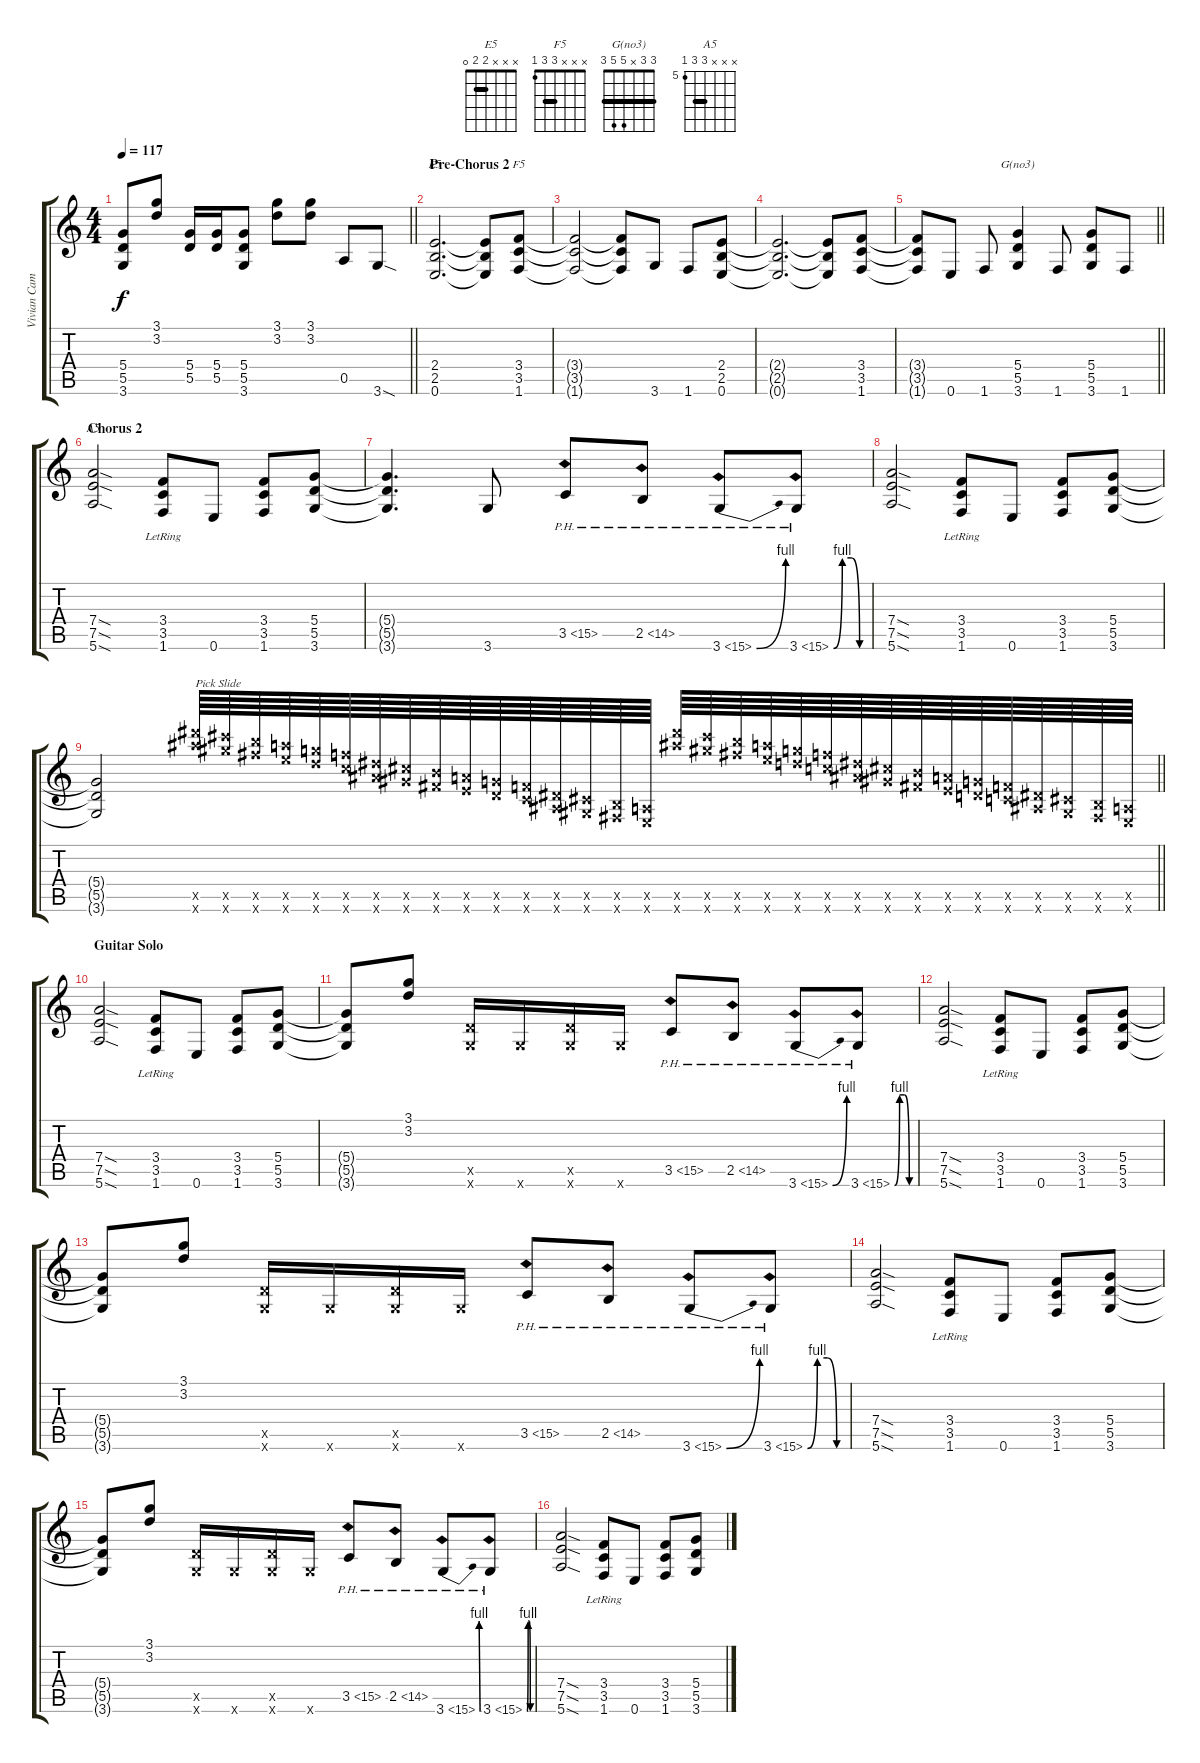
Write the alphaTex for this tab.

\track ("Vivian Campbell L" "Vivian Cam") {instrument distortionguitar}
\staff {score tabs}
\tuning (E4 B3 G3 D3 A2 E2) {hide}
\chord ("E5" x x x 2 2 0) {barre 2}
\chord ("F5" x x x 3 3 1) {barre 3}
\chord ("G(no3)" 3 3 x 5 5 3) {barre 3}
\chord ("A5" x x x 7 7 5) {firstfret 5 barre 7}
\ts (4 4)
\tempo 117
\clef g2
\barLineRight lightlight
\ks c
(5.4{t} 5.5{t} 3.6{t}).8{dy f} (3.1 3.2).8 (5.4 5.5).16 (5.4 5.5).16 (5.4 5.5 3.6).8 (3.1 3.2).8 (3.1 3.2).8 0.5.8 3.6{sod}.8 |
\section ("" "Pre-Chorus 2")
(2.4 2.5 0.6).2{d ch "E5"} (2.4{t} 2.5{t} 0.6{t}).8 (3.4 3.5 1.6).8{ch "F5"} |
(3.4{t} 3.5{t} 1.6{t}).2 (3.4{t} 3.5{t} 1.6{t}).8 3.6.8 1.6.8 (2.4 2.5 0.6).8 |
(2.4{t} 2.5{t} 0.6{t}).2{d} (2.4{t} 2.5{t} 0.6{t}).8 (3.4 3.5 1.6).8 |
\barLineRight lightlight
(3.4{t} 3.5{t} 1.6{t}).8 0.6.8 1.6.8 (5.4 5.5 3.6).4{ch "G(no3)"} 1.6.8 (5.4 5.5 3.6).8 1.6.8 |
\section ("" "Chorus 2")
(7.4{sod} 7.5{sod} 5.6{sod}).2{ch "A5"} (3.4{lr} 3.5{lr} 1.6).8 0.6.8 (3.4 3.5 1.6).8 (5.4 5.5 3.6).8 |
(5.4{t} 5.5{t} 3.6{t}).4{d} 3.6.8 3.5{ph 12}.8 2.5{ph 12}.8 3.6{be (bend 0 0 60 4) ph 12}.8 3.6{be (custom 0 0 15 4 30 4 45 0 60 0) ph 12}.8 |
(7.4{sod} 7.5{sod} 5.6{sod}).2 (3.4{lr} 3.5{lr} 1.6).8 0.6.8 (3.4 3.5 1.6).8 (5.4 5.5 3.6).8 |
\barLineRight lightlight
(5.4{t} 5.5{t} 3.6{t}).2 (30.5{x} 30.6{x}).64{txt "Pick Slide"} (28.5{x} 28.6{x}).64 (26.5{x} 26.6{x}).64 (24.5{x} 24.6{x}).64 (22.5{x} 22.6{x}).64 (20.5{x} 20.6{x}).64 (18.5{x} 18.6{x}).64 (16.5{x} 16.6{x}).64 (14.5{x} 14.6{x}).64 (12.5{x} 12.6{x}).64 (10.5{x} 10.6{x}).64 (8.5{x} 8.6{x}).64 (6.5{x} 6.6{x}).64 (4.5{x} 4.6{x}).64 (2.5{x} 2.6{x}).64 (0.5{x} 0.6{x}).64 (30.5{x} 30.6{x}).64 (28.5{x} 28.6{x}).64 (26.5{x} 26.6{x}).64 (24.5{x} 24.6{x}).64 (22.5{x} 22.6{x}).64 (20.5{x} 20.6{x}).64 (18.5{x} 18.6{x}).64 (16.5{x} 16.6{x}).64 (14.5{x} 14.6{x}).64 (12.5{x} 12.6{x}).64 (10.5{x} 10.6{x}).64 (8.5{x} 8.6{x}).64 (6.5{x} 6.6{x}).64 (4.5{x} 4.6{x}).64 (2.5{x} 2.6{x}).64 (0.5{x} 0.6{x}).64 |
\section ("" "Guitar Solo")
(7.4{sod} 7.5{sod} 5.6{sod}).2 (3.4{lr} 3.5{lr} 1.6).8 0.6.8 (3.4 3.5 1.6).8 (5.4 5.5 3.6).8 |
(5.4{t} 5.5{t} 3.6{t}).8 (3.1 3.2).8 (5.5{x} 3.6{x}).16 3.6{x}.16 (5.5{x} 3.6{x}).16 3.6{x}.16 3.5{ph 12}.8 2.5{ph 12}.8 3.6{be (bend 0 0 60 4) ph 12}.8 3.6{be (custom 0 0 15 4 30 4 45 0 60 0) ph 12}.8 |
(7.4{sod} 7.5{sod} 5.6{sod}).2 (3.4{lr} 3.5{lr} 1.6).8 0.6.8 (3.4 3.5 1.6).8 (5.4 5.5 3.6).8 |
(5.4{t} 5.5{t} 3.6{t}).8 (3.1 3.2).8 (5.5{x} 3.6{x}).16 3.6{x}.16 (5.5{x} 3.6{x}).16 3.6{x}.16 3.5{ph 12}.8 2.5{ph 12}.8 3.6{be (bend 0 0 60 4) ph 12}.8 3.6{be (custom 0 0 15 4 30 4 45 0 60 0) ph 12}.8 |
(7.4{sod} 7.5{sod} 5.6{sod}).2 (3.4{lr} 3.5{lr} 1.6).8 0.6.8 (3.4 3.5 1.6).8 (5.4 5.5 3.6).8 |
(5.4{t} 5.5{t} 3.6{t}).8 (3.1 3.2).8 (5.5{x} 3.6{x}).16 3.6{x}.16 (5.5{x} 3.6{x}).16 3.6{x}.16 3.5{ph 12}.8 2.5{ph 12}.8 3.6{be (bend 0 0 60 4) ph 12}.8 3.6{be (custom 0 0 15 4 30 4 45 0 60 0) ph 12}.8 |
(7.4{sod} 7.5{sod} 5.6{sod}).2 (3.4{lr} 3.5{lr} 1.6).8 0.6.8 (3.4 3.5 1.6).8 (5.4 5.5 3.6).8
